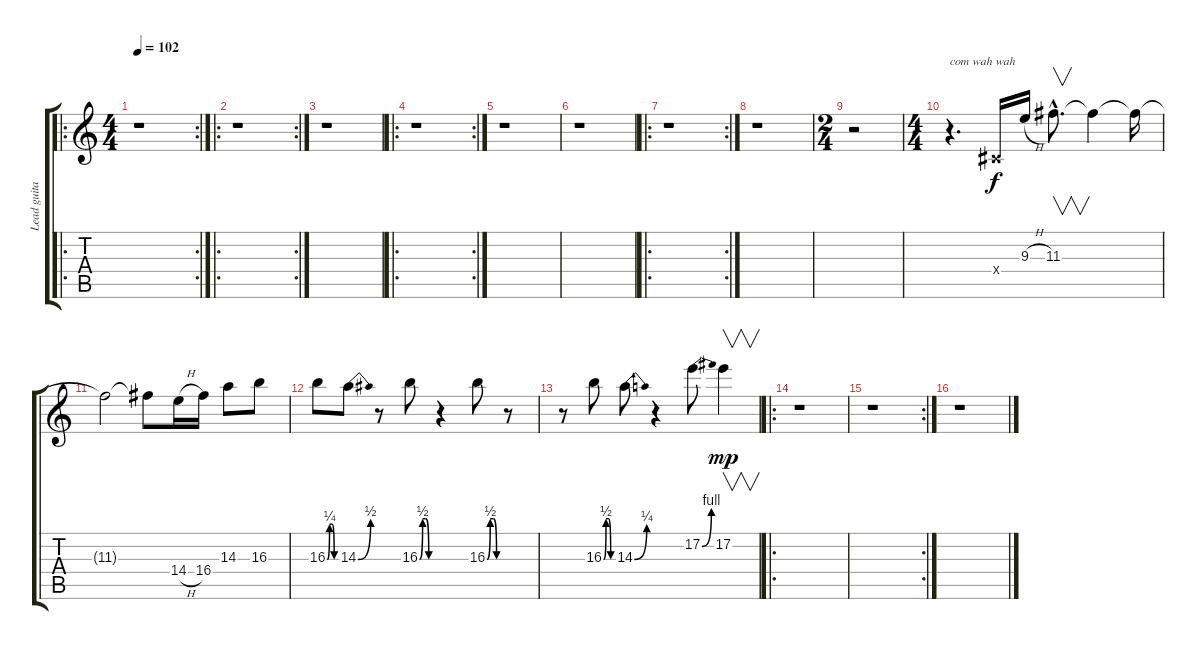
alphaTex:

\track ("Lead guitar" "Lead guita") {instrument distortionguitar}
\staff {score tabs}
\tuning (E4 B3 G3 D3 A2 E2) {hide}
\ro
\rc 2
\ts (4 4)
\tempo 102
\clef g2
\ks c
r.1{dy f} |
\ro
\rc 2
r.1 |
r.1 |
\ro
\rc 2
r.1 |
r.1 |
r.1 |
\ro
\rc 2
r.1 |
r.1 |
\ts (2 4)
r.2 |
\ts (4 4)
r.4{d txt "com wah wah"} -1.4{x}.16 9.3{h}.16 11.3{hac}.8{v d} 11.3{t}.4 11.3{t}.16 |
11.3{t}.2 11.3{t}.8 14.4{h}.16 16.4.16 14.3.8 16.3.8 |
16.3{be (custom 0 0 15 1 30 1 45 0 60 0)}.8 14.3{be (bend 0 0 60 2)}.8 r.8 16.3{be (custom 0 0 15 2 30 2 45 0 60 0)}.8 r.4 16.3{be (custom 0 0 15 2 30 2 45 0 60 0)}.8 r.8 |
r.8 16.3{be (custom 0 0 15 2 30 2 45 0 60 0)}.8 14.3{be (bend 0 0 60 1)}.8 r.4 17.2{be (bend 0 0 60 4)}.8 17.2.4{v dy mp} |
\ro
r.1 |
\rc 2
r.1 |
r.1
